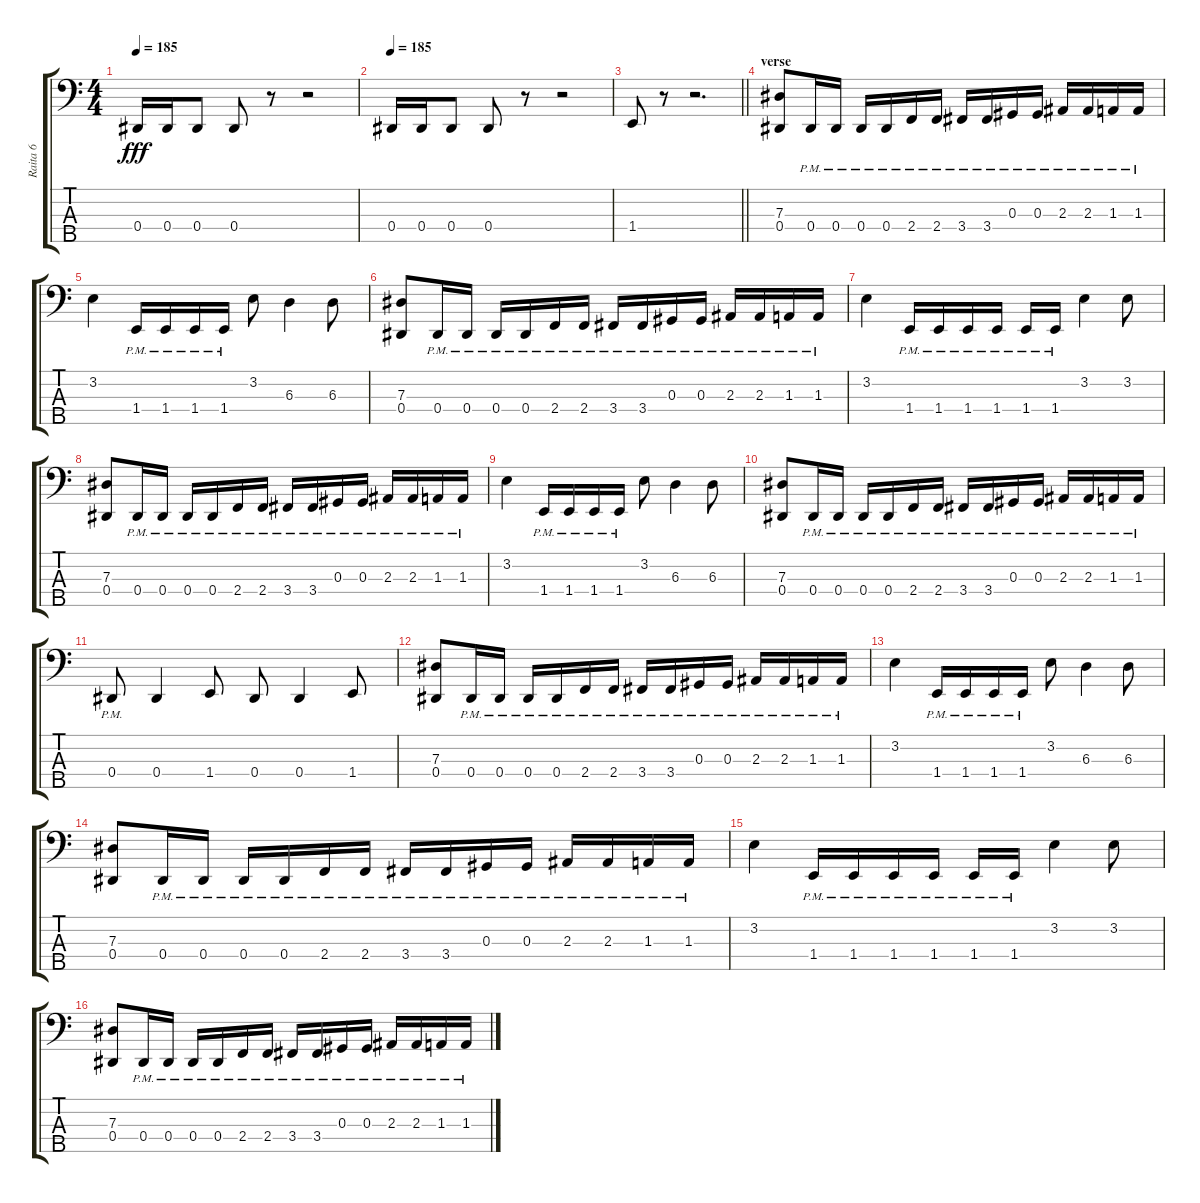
\track ("Raita 6" "Raita 6") {instrument electricbassfinger}
\staff {score tabs}
\tuning (Gb2 Db2 Ab1 Eb1 Bb0) {hide}
\ts (4 4)
\tempo 185
\clef f4
\ks c
0.4.16{dy fff} 0.4.16 0.4.8 0.4.8 r.8 r.2 |
\tempo 185
0.4.16 0.4.16 0.4.8 0.4.8 r.8 r.2 |
\barLineRight lightlight
1.4.8 r.8 r.2{d} |
\section ("" "verse")
(7.3 0.4).8 0.4{pm}.16 0.4{pm}.16 0.4{pm}.16 0.4{pm}.16 2.4{pm}.16 2.4{pm}.16 3.4{pm}.16 3.4{pm}.16 0.3{pm}.16 0.3{pm}.16 2.3{pm}.16 2.3{pm}.16 1.3{pm}.16 1.3{pm}.16 |
3.2.4 1.4{pm}.16 1.4{pm}.16 1.4{pm}.16 1.4{pm}.16 3.2.8 6.3.4 6.3.8 |
(7.3 0.4).8 0.4{pm}.16 0.4{pm}.16 0.4{pm}.16 0.4{pm}.16 2.4{pm}.16 2.4{pm}.16 3.4{pm}.16 3.4{pm}.16 0.3{pm}.16 0.3{pm}.16 2.3{pm}.16 2.3{pm}.16 1.3{pm}.16 1.3{pm}.16 |
3.2.4 1.4{pm}.16 1.4{pm}.16 1.4{pm}.16 1.4{pm}.16 1.4{pm}.16 1.4{pm}.16 3.2.4 3.2.8 |
(7.3 0.4).8 0.4{pm}.16 0.4{pm}.16 0.4{pm}.16 0.4{pm}.16 2.4{pm}.16 2.4{pm}.16 3.4{pm}.16 3.4{pm}.16 0.3{pm}.16 0.3{pm}.16 2.3{pm}.16 2.3{pm}.16 1.3{pm}.16 1.3{pm}.16 |
3.2.4 1.4{pm}.16 1.4{pm}.16 1.4{pm}.16 1.4{pm}.16 3.2.8 6.3.4 6.3.8 |
(7.3 0.4).8 0.4{pm}.16 0.4{pm}.16 0.4{pm}.16 0.4{pm}.16 2.4{pm}.16 2.4{pm}.16 3.4{pm}.16 3.4{pm}.16 0.3{pm}.16 0.3{pm}.16 2.3{pm}.16 2.3{pm}.16 1.3{pm}.16 1.3{pm}.16 |
0.4{pm}.8 0.4.4 1.4.8 0.4.8 0.4.4 1.4.8 |
(7.3 0.4).8 0.4{pm}.16 0.4{pm}.16 0.4{pm}.16 0.4{pm}.16 2.4{pm}.16 2.4{pm}.16 3.4{pm}.16 3.4{pm}.16 0.3{pm}.16 0.3{pm}.16 2.3{pm}.16 2.3{pm}.16 1.3{pm}.16 1.3{pm}.16 |
3.2.4 1.4{pm}.16 1.4{pm}.16 1.4{pm}.16 1.4{pm}.16 3.2.8 6.3.4 6.3.8 |
(7.3 0.4).8 0.4{pm}.16 0.4{pm}.16 0.4{pm}.16 0.4{pm}.16 2.4{pm}.16 2.4{pm}.16 3.4{pm}.16 3.4{pm}.16 0.3{pm}.16 0.3{pm}.16 2.3{pm}.16 2.3{pm}.16 1.3{pm}.16 1.3{pm}.16 |
3.2.4 1.4{pm}.16 1.4{pm}.16 1.4{pm}.16 1.4{pm}.16 1.4{pm}.16 1.4{pm}.16 3.2.4 3.2.8 |
(7.3 0.4).8 0.4{pm}.16 0.4{pm}.16 0.4{pm}.16 0.4{pm}.16 2.4{pm}.16 2.4{pm}.16 3.4{pm}.16 3.4{pm}.16 0.3{pm}.16 0.3{pm}.16 2.3{pm}.16 2.3{pm}.16 1.3{pm}.16 1.3{pm}.16
